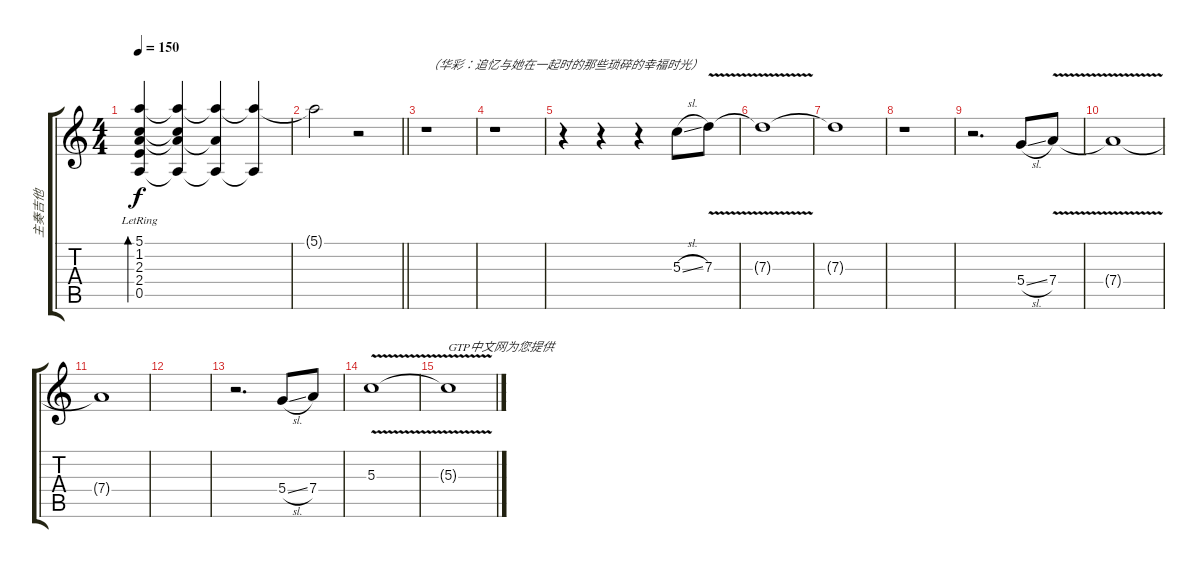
\track ("主奏吉他" "主奏吉他") {instrument overdrivenguitar}
\staff {score tabs}
\tuning (E4 B3 G3 D3 A2 E2) {hide}
\ts (4 4)
\tempo 150
\clef g2
\ks c
(5.1 1.2 2.3{lr} 2.4 0.5).4{bd 480 dy f} (5.1{t} 1.2{t} 2.3{t} 0.5{t}).4 (5.1{t} 2.3{t} 0.5{t}).4 (5.1{t} 0.5{t}).4 |
\barLineRight lightlight
5.1{t}.2 r.2 |
r.1{txt "（华彩：追忆与她在一起时的那些琐碎的幸福时光）" volume 13} |
r.1 |
r.4 r.4 r.4 5.3{sl}.8 7.3{v}.8 |
7.3{t}.1 |
7.3{t}.1 |
r.1 |
r.2{d} 5.4{sl}.8 7.4{v}.8 |
7.4{t}.1 |
7.4{t}.1 |
|
r.2{d} 5.4{sl}.8 7.4.8 |
5.3{v}.1 |
5.3{t}.1{txt "GTP中文网为您提供"}
